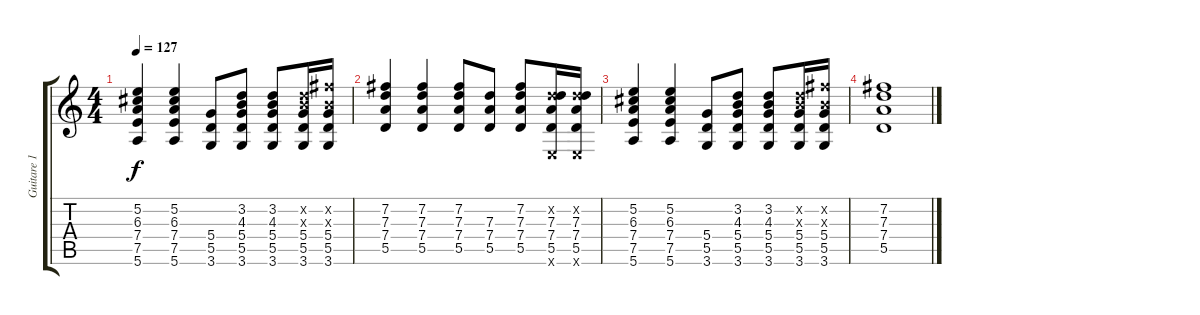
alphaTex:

\track ("Guitare 1" "Guitare 1") {instrument acousticguitarsteel}
\staff {score tabs}
\tuning (E4 B3 G3 D3 A2 E2) {hide}
\ts (4 4)
\tempo 127
\clef g2
\ks c
(5.2 6.3 7.4 7.5 5.6).4{dy f} (5.2 6.3 7.4 7.5 5.6).4 (5.4 5.5 3.6).8 (3.2 4.3 5.4 5.5 3.6).8 (3.2 4.3 5.4 5.5 3.6).8 (3.2{x} 4.3{x} 5.4 5.5 3.6).16 (7.2{x} 4.3{x} 5.4 5.5 3.6).16 |
(7.2 7.3 7.4 5.5).4 (7.2 7.3 7.4 5.5).4 (7.2 7.3 7.4 5.5).8 (7.3 7.4 5.5).8 (7.2 7.3 7.4 5.5).8 (3.2{x} 7.3 7.4 5.5 0.6{x}).16 (3.2{x} 7.3 7.4 5.5 0.6{x}).16 |
(5.2 6.3 7.4 7.5 5.6).4 (5.2 6.3 7.4 7.5 5.6).4 (5.4 5.5 3.6).8 (3.2 4.3 5.4 5.5 3.6).8 (3.2 4.3 5.4 5.5 3.6).8 (3.2{x} 4.3{x} 5.4 5.5 3.6).16 (7.2{x} 4.3{x} 5.4 5.5 3.6).16 |
(7.2 7.3 7.4 5.5).1
